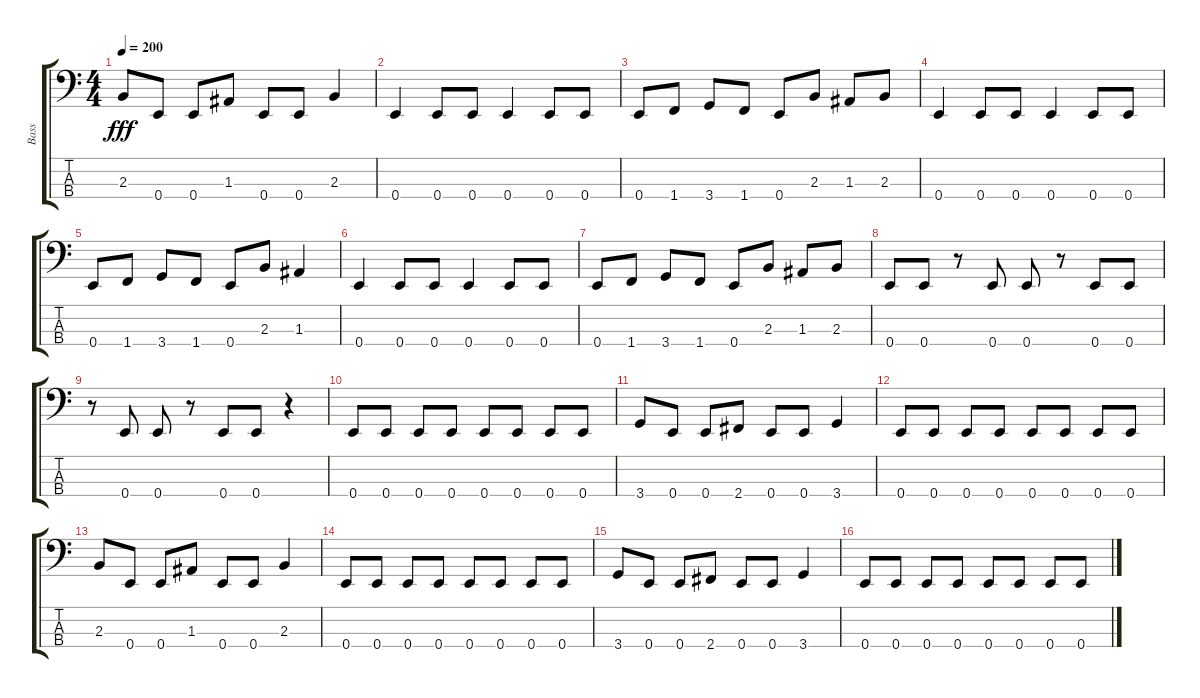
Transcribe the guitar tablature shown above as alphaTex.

\track ("Bass" "Bass") {instrument electricbassfinger}
\staff {score tabs}
\tuning (G2 D2 A1 E1) {hide}
\ts (4 4)
\tempo 200
\clef f4
\ks c
2.3.8{dy fff} 0.4.8 0.4.8 1.3.8 0.4.8 0.4.8 2.3.4 |
0.4.4 0.4.8 0.4.8 0.4.4 0.4.8 0.4.8 |
0.4.8 1.4.8 3.4.8 1.4.8 0.4.8 2.3.8 1.3.8 2.3.8 |
0.4.4 0.4.8 0.4.8 0.4.4 0.4.8 0.4.8 |
0.4.8 1.4.8 3.4.8 1.4.8 0.4.8 2.3.8 1.3.4 |
0.4.4 0.4.8 0.4.8 0.4.4 0.4.8 0.4.8 |
0.4.8 1.4.8 3.4.8 1.4.8 0.4.8 2.3.8 1.3.8 2.3.8 |
0.4.8 0.4.8 r.8 0.4.8 0.4.8 r.8 0.4.8 0.4.8 |
r.8 0.4.8 0.4.8 r.8 0.4.8 0.4.8 r.4 |
0.4.8 0.4.8 0.4.8 0.4.8 0.4.8 0.4.8 0.4.8 0.4.8 |
3.4.8 0.4.8 0.4.8 2.4.8 0.4.8 0.4.8 3.4.4 |
0.4.8 0.4.8 0.4.8 0.4.8 0.4.8 0.4.8 0.4.8 0.4.8 |
2.3.8 0.4.8 0.4.8 1.3.8 0.4.8 0.4.8 2.3.4 |
0.4.8 0.4.8 0.4.8 0.4.8 0.4.8 0.4.8 0.4.8 0.4.8 |
3.4.8 0.4.8 0.4.8 2.4.8 0.4.8 0.4.8 3.4.4 |
0.4.8 0.4.8 0.4.8 0.4.8 0.4.8 0.4.8 0.4.8 0.4.8
